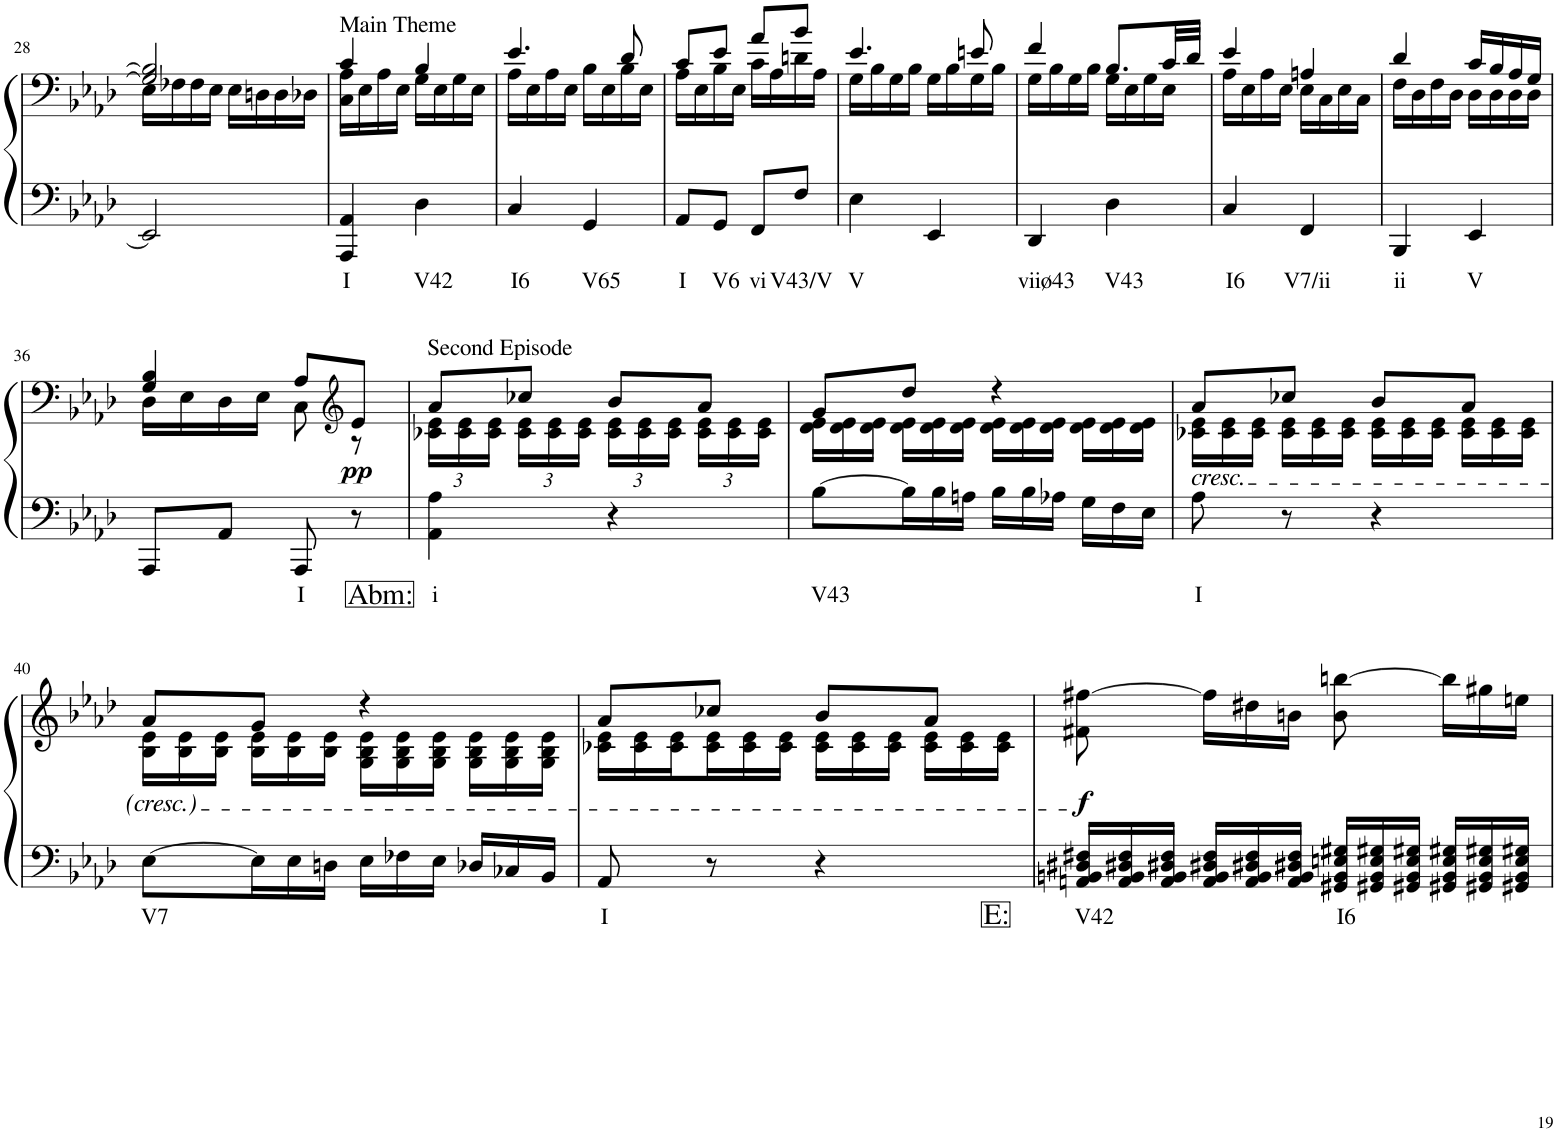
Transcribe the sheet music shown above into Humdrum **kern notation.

**kern	**text	**kern	**dynam
*part1	*part1	*part1	*part1
*staff2	*staff2	*staff1	*staff1/2
*I"Piano	*	*	*
*I'Pno.	*	*	*
!!LO:PB:g=z
*clefF4	*	*clefF4	*
*k[b-e-a-d-]	*	*k[b-e-a-d-]	*
*M2/4	*	*M2/4	*
=28	=28	=28	=28
*	*	*^	*
2EE-/]	.	2G/] 2B-/]	16E-\LL	.
.	.	.	16F-X\	.
.	.	.	16F-\	.
.	.	.	16E-\JJ	.
.	.	.	16E-\LL	.
.	.	.	16Dn\	.
.	.	.	16D\	.
.	.	.	16D-X\JJ	.
=29	=29	=29	=29	=29
!	!	!LO:TX:a:t=Main Theme	!	!
!	!LO:LY:b	!	!	!
4AAA-/ 4AA-/	I	4c/	16C\ 16A-\LL	.
.	.	.	16E-\	.
.	.	.	16A-\	.
.	.	.	16E-\JJ	.
!	!LO:LY:b	!	!	!
4D-\	V42	4B-/	16G\LL	.
.	.	.	16E-\	.
.	.	.	16G\	.
.	.	.	16E-\JJ	.
=30	=30	=30	=30	=30
!	!LO:LY:b	!	!	!
4C/	I6	4.e-/	16A-\LL	.
.	.	.	16E-\	.
.	.	.	16A-\	.
.	.	.	16E-\JJ	.
!	!LO:LY:b	!	!	!
4GG/	V65	.	16B-\LL	.
.	.	.	16E-\	.
.	.	8d-/	16B-\	.
.	.	.	16E-\JJ	.
=31	=31	=31	=31	=31
!	!LO:LY:b	!	!	!
8AA-/L	I	8c/L	16A-\LL	.
.	.	.	16E-\	.
!	!LO:LY:b	!	!	!
8GG/J	V6	8e-/J	16B-\	.
.	.	.	16E-\JJ	.
!	!LO:LY:b	!	!	!
8FF/L	vi	8a-/L	16c\LL	.
.	.	.	16A-\	.
!	!LO:LY:b	!	!	!
8F/J	V43/V	8b-/J	16dn\	.
.	.	.	16A-\JJ	.
=32	=32	=32	=32	=32
!	!LO:LY:b	!	!	!
4E-\	V	4.e-/	16G\LL	.
.	.	.	16B-\	.
.	.	.	16G\	.
.	.	.	16B-\JJ	.
4EE-/	.	.	16G\LL	.
.	.	.	16B-\	.
.	.	8en/	16G\	.
.	.	.	16B-\JJ	.
=33	=33	=33	=33	=33
!	!LO:LY:b	!	!	!
4DD-/	viiø43	4f/	16G\LL	.
.	.	.	16B-\	.
.	.	.	16G\	.
.	.	.	16B-\JJ	.
!	!LO:LY:b	!	!	!
4D-\	V43	8.B-/L	16G\LL	.
.	.	.	16E-\	.
.	.	.	16G\	.
.	.	32c/LL	16E-\JJ	.
.	.	32d-/JJJ	.	.
=34	=34	=34	=34	=34
!	!LO:LY:b	!	!	!
4C/	I6	4e-/	16A-\LL	.
.	.	.	16E-\	.
.	.	.	16A-\	.
.	.	.	16E-\JJ	.
!	!LO:LY:b	!	!	!
4FF/	V7/ii	4An/	16E-\LL	.
.	.	.	16C\	.
.	.	.	16E-\	.
.	.	.	16C\JJ	.
=35	=35	=35	=35	=35
!	!LO:LY:b	!	!	!
4BBB-/	ii	4d-/	16F\LL	.
.	.	.	16D-\	.
.	.	.	16F\	.
.	.	.	16D-\JJ	.
!	!LO:LY:b	!	!	!
4EE-/	V	16c/LL	16D-\LL	.
.	.	16B-/	16D-\	.
.	.	16A-/	16D-\	.
.	.	16G/JJ	16D-\JJ	.
!!LO:LB:g=z	!!
=36	=36	=36	=36	=36
8AAA-/L	.	4G/ 4B-/	16D-\LL	.
.	.	.	16E-\	.
8AA-/J	.	.	16D-\	.
.	.	.	16E-\JJ	.
!	!LO:LY:b	!	!	!
8AAA-/	I	8A-/L	8C\	.
*	*	*clefG2	*	*
!	!	!	!	!LO:DY:b
8r	.	8e-/J	8r	pp
=37	=37	=37	=37	=37
!	!LO:LY:b	!	!	!
*	*	*	*Xbrackettup	*
!	!	!LO:TX:a:t=Second Episode	!	!
!LO:TX:b:t=Abm&colon;	!	!	!	!
4AA-\ 4A-\	i	8a-/L	24c-X\ 24e-\LL	.
.	.	.	24c-\ 24e-\	.
.	.	.	24c-\ 24e-\JJ	.
.	.	8cc-X/J	24c-\ 24e-\LL	.
.	.	.	24c-\ 24e-\	.
.	.	.	24c-\ 24e-\JJ	.
4r	.	8b-/L	24c-\ 24e-\LL	.
.	.	.	24c-\ 24e-\	.
.	.	.	24c-\ 24e-\JJ	.
.	.	8a-/J	24c-\ 24e-\LL	.
.	.	.	24c-\ 24e-\	.
.	.	.	24c-\ 24e-\JJ	.
=38	=38	=38	=38	=38
!	!LO:LY:b	!	!	!
[8B-\L	V43	8g/L	24d-\ 24e-\LL	.
.	.	.	24d-\ 24e-\	.
.	.	.	24d-\ 24e-\JJ	.
24B-\L]	.	8dd-/J	24d-\ 24e-\LL	.
24B-\	.	.	24d-\ 24e-\	.
24An\JJ	.	.	24d-\ 24e-\JJ	.
*Xbrackettup	*	*	*	*
24B-\LL	.	4r	24d-\ 24e-\LL	.
24B-\	.	.	24d-\ 24e-\	.
24A-X\JJ	.	.	24d-\ 24e-\JJ	.
24G\LL	.	.	24d-\ 24e-\LL	.
24F\	.	.	24d-\ 24e-\	.
24E-\JJ	.	.	24d-\ 24e-\JJ	.
=39	=39	=39	=39	=39
!	!	!LO:TX:b:i:t=cresc.	!	!
!	!LO:LY:b	!	!	!
8A-\	I	8a-/L	24c-X\ 24e-\LL	.
.	.	.	24c-\ 24e-\	.
.	.	.	24c-\ 24e-\JJ	.
8r	.	8cc-X/J	24c-\ 24e-\LL	.
.	.	.	24c-\ 24e-\	.
.	.	.	24c-\ 24e-\JJ	.
4r	.	8b-/L	24c-\ 24e-\LL	.
.	.	.	24c-\ 24e-\	.
.	.	.	24c-\ 24e-\JJ	.
.	.	8a-/J	24c-\ 24e-\LL	.
.	.	.	24c-\ 24e-\	.
.	.	.	24c-\ 24e-\JJ	.
!!LO:LB:g=z	!!
=40	=40	=40	=40	=40
!	!LO:LY:b	!	!	!
[8E-\L	V7	8a-/L	24B-\ 24e-\LL	.
.	.	.	24B-\ 24e-\	.
.	.	.	24B-\ 24e-\JJ	.
24E-\L]	.	8g/J	24B-\ 24e-\LL	.
24E-\	.	.	24B-\ 24e-\	.
24Dn\JJ	.	.	24B-\ 24e-\JJ	.
24E-\LL	.	4r	24G\ 24B-\ 24e-\LL	.
24F-X\	.	.	24G\ 24B-\ 24e-\	.
24E-\JJ	.	.	24G\ 24B-\ 24e-\JJ	.
24D-X/LL	.	.	24G\ 24B-\ 24e-\LL	.
24C-X/	.	.	24G\ 24B-\ 24e-\	.
24BB-/JJ	.	.	24G\ 24B-\ 24e-\JJ	.
=41	=41	=41	=41	=41
!	!LO:LY:b	!	!	!
8AA-/	I	8a-/L	24c-X\ 24e-\LL	.
.	.	.	24c-\ 24e-\	.
.	.	.	24c-\ 24e-\	.
8r	.	8cc-X/J	24c-\ 24e-\	.
.	.	.	24c-\ 24e-\	.
.	.	.	24c-\ 24e-\JJ	.
4r	.	8b-/L	24c-\ 24e-\LL	.
.	.	.	24c-\ 24e-\	.
.	.	.	24c-\ 24e-\JJ	.
.	.	8a-/J	24c-\ 24e-\LL	.
.	.	.	24c-\ 24e-\	.
.	.	.	24c-\ 24e-\JJ	.
=42	=42	=42	=42	=42
!LO:TX:b:t=E&colon;	!	!	!	!
!	!LO:LY:b	!	!	!LO:DY:b
*	*	*v	*v	*
24AAn/ 24BBn/ 24D#X/ 24F#X/LL	V42	8f#X\ [8ff#X\	f
24AA/ 24BB/ 24D#X/ 24F#/	.	.	.
24AA/ 24BB/ 24D#X/ 24F#/JJ	.	.	.
*	*	*brackettup	*
24AA/ 24BB/ 24D#X/ 24F#/LL	.	24ff#\LL]	.
24AA/ 24BB/ 24D#X/ 24F#/	.	24dd#X\	.
24AA/ 24BB/ 24D#X/ 24F#/JJ	.	24bn\JJ	.
!	!LO:LY:b	!	!
24GG#X/ 24BB/ 24En/ 24G#X/LL	I6	8b\ [8bbn\	.
24GG#X/ 24BB/ 24E/ 24G#X/	.	.	.
24GG#X/ 24BB/ 24E/ 24G#X/JJ	.	.	.
24GG#X/ 24BB/ 24E/ 24G#X/LL	.	24bb\LL]	.
24GG#X/ 24BB/ 24E/ 24G#X/	.	24gg#X\	.
24GG#X/ 24BB/ 24E/ 24G#X/JJ	.	24een\JJ	.
=	=	=	=
*-	*-	*-	*-
